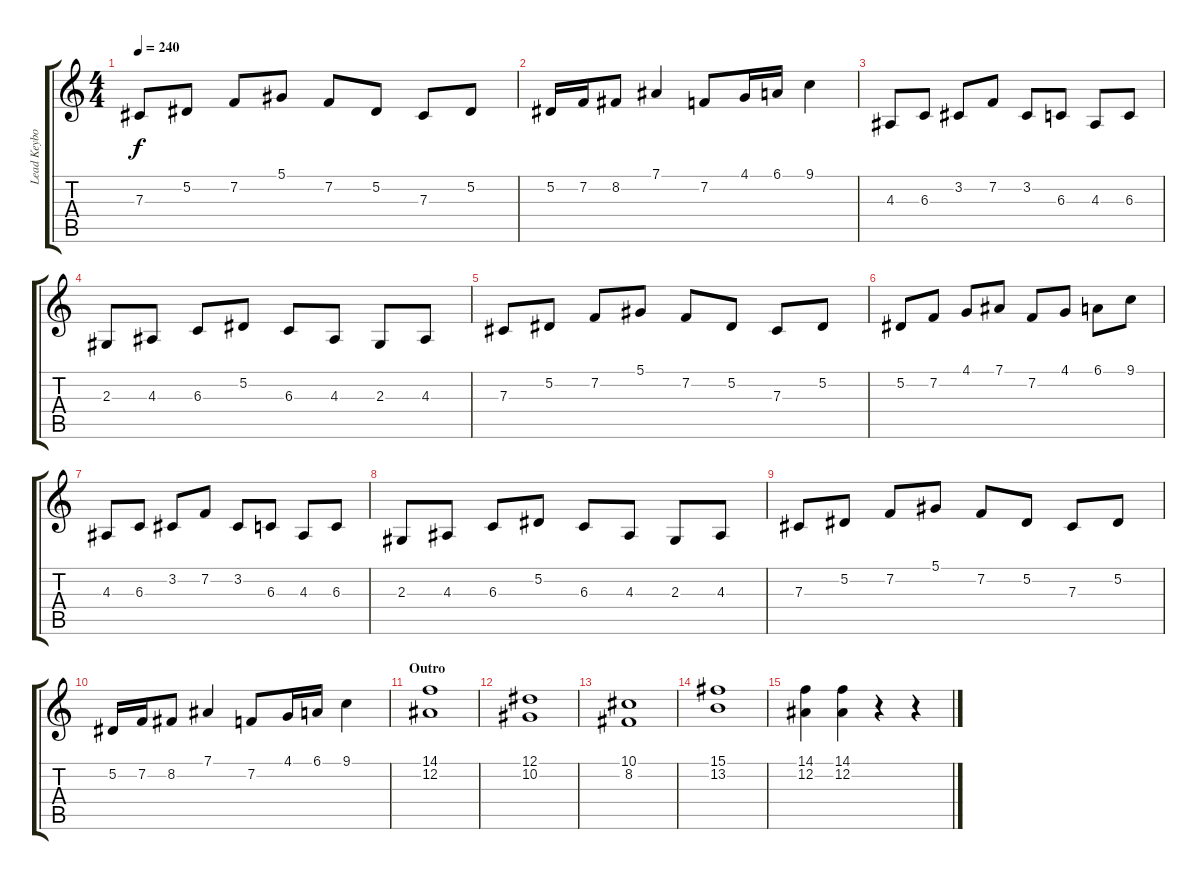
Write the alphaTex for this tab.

\track ("Lead Keyboard" "Lead Keybo") {instrument lead1square}
\staff {score tabs}
\tuning (Eb4 Bb3 Gb3 Db3 Ab2 Eb2) {hide}
\ts (4 4)
\tempo 240
\clef g2
\ks c
7.3.8{dy f} 5.2.8 7.2.8 5.1.8 7.2.8 5.2.8 7.3.8 5.2.8 |
5.2.16 7.2.16 8.2.8 7.1.4 7.2.8 4.1.16 6.1.16 9.1.4 |
4.3.8 6.3.8 3.2.8 7.2.8 3.2.8 6.3.8 4.3.8 6.3.8 |
2.3.8 4.3.8 6.3.8 5.2.8 6.3.8 4.3.8 2.3.8 4.3.8 |
7.3.8 5.2.8 7.2.8 5.1.8 7.2.8 5.2.8 7.3.8 5.2.8 |
5.2.8 7.2.8 4.1.8 7.1.8 7.2.8 4.1.8 6.1.8 9.1.8 |
4.3.8 6.3.8 3.2.8 7.2.8 3.2.8 6.3.8 4.3.8 6.3.8 |
2.3.8 4.3.8 6.3.8 5.2.8 6.3.8 4.3.8 2.3.8 4.3.8 |
7.3.8 5.2.8 7.2.8 5.1.8 7.2.8 5.2.8 7.3.8 5.2.8 |
5.2.16 7.2.16 8.2.8 7.1.4 7.2.8 4.1.16 6.1.16 9.1.4 |
\section ("" "Outro")
(14.1 12.2).1 |
(12.1 10.2).1 |
(10.1 8.2).1 |
(15.1 13.2).1 |
(14.1 12.2).4 (14.1 12.2).4 r.4 r.4
